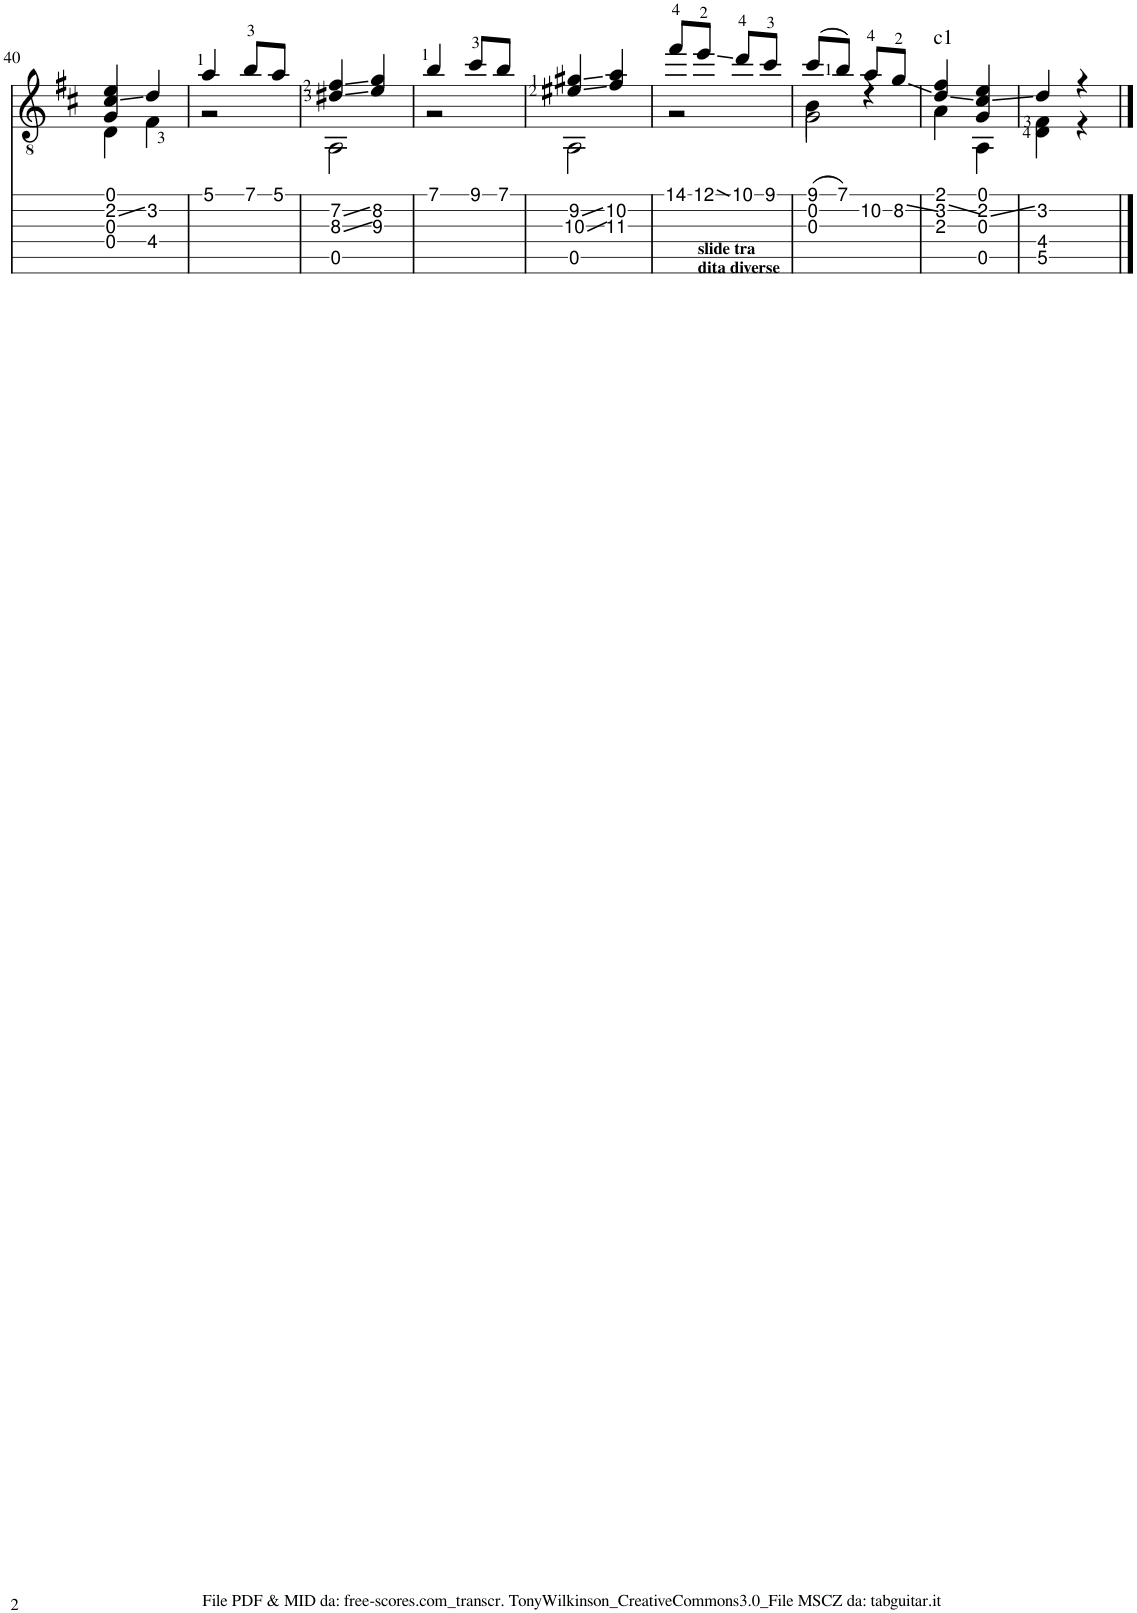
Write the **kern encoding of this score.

**kern	**kern
*part1	*part1
*staff2	*staff1
*I"Guitar	*
*I'Guit.	*
!!LO:PB:g=z
*	*clefGv2
*k[f#c#]	*k[f#c#]
*M2/4	*M2/4
=40	=40
*^	*^
4G 4c# 4e	4D	4G/ 4c#/ 4e/	4D\
4d	4F#	4d/	4F#\
=41	=41	=41	=41
4a	2r	4a/	2r
8bL	.	8b/L	.
8aJ	.	8a/J	.
=42	=42	=42	=42
4d# 4f#	2AA	4d#X/ 4f#/	2AA\
4e 4g	.	4e/ 4g/	.
=43	=43	=43	=43
4b	2r	4b/	2r
8cc#L	.	8cc#/L	.
8bJ	.	8b/J	.
=44	=44	=44	=44
4e# 4g#	2AA	4e#X/ 4g#X/	2AA\
4f# 4a	.	4f#/ 4a/	.
=45	=45	=45	=45
8ff#L	2r	8ff#/L	2r
!LO:TX:a:B:t=slide tra	!	!	!
!LO:TX:a:t=dita diverse	!	!	!
8eeJ	.	8ee/J	.
8ddL	.	8dd/L	.
8cc#J	.	8cc#/J	.
=46	=46	=46	=46
*	*^	*	*^
8cc#L	4B	2G	(8cc#/L	4B\	2G\
8bJ	.	.	8b/J)	.	.
8aL	4r	.	8a/L	4r	.
8gJ	.	.	8g/J	.	.
*	*v	*v	*	*	*
*	*	*	*v	*v
=47	=47	=47	=47
!	!	!LO:TX:a:t=c1	!
4d 4f#	4A	4d/ 4f#/	4A\
4G 4c# 4e	4AA	4G/ 4c#/ 4e/	4AA\
=48	=48	=48	=48
4d	4D 4F#	4d/	4D\ 4F#\
4r	4r	4r	4r
*v	*v	*	*
*	*v	*v
==	==
*-	*-
